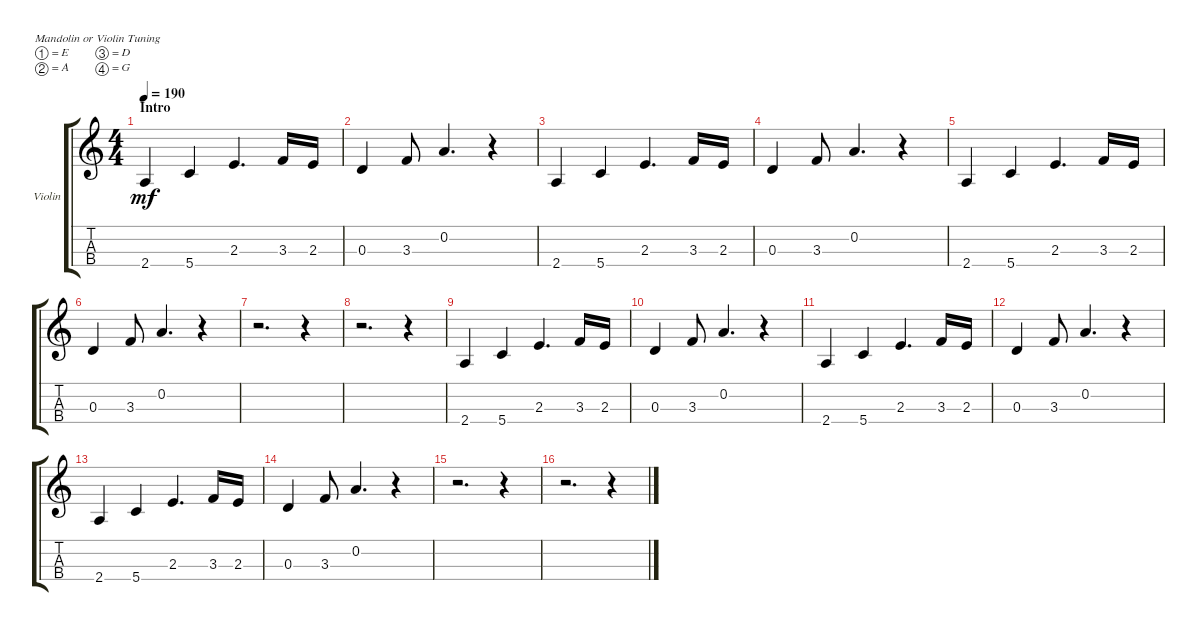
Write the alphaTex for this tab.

\bracketExtendMode groupsimilarinstruments
\firstSystemTrackNameOrientation horizontal
\otherSystemsTrackNameOrientation horizontal
\track ("Violon (Grapelli)" "Violin") {instrument violin}
\staff {score tabs}
\tuning (E5 A4 D4 G3)
\ts (4 4)
\section ("" "Intro")
\tempo 190
\clef g2
\ks c
2.4.4{dy mf instrument violin} 5.4.4 2.3.4{d} 3.3.16 2.3.16 |
0.3.4 3.3.8 0.2.4{d} r.4 |
2.4.4 5.4.4 2.3.4{d} 3.3.16 2.3.16 |
0.3.4 3.3.8 0.2.4{d} r.4 |
2.4.4 5.4.4 2.3.4{d} 3.3.16 2.3.16 |
0.3.4 3.3.8 0.2.4{d} r.4 |
r.2{d} r.4 |
r.2{d} r.4 |
2.4.4 5.4.4 2.3.4{d} 3.3.16 2.3.16 |
0.3.4 3.3.8 0.2.4{d} r.4 |
2.4.4 5.4.4 2.3.4{d} 3.3.16 2.3.16 |
0.3.4 3.3.8 0.2.4{d} r.4 |
2.4.4 5.4.4 2.3.4{d} 3.3.16 2.3.16 |
0.3.4 3.3.8 0.2.4{d} r.4 |
r.2{d} r.4 |
r.2{d} r.4
